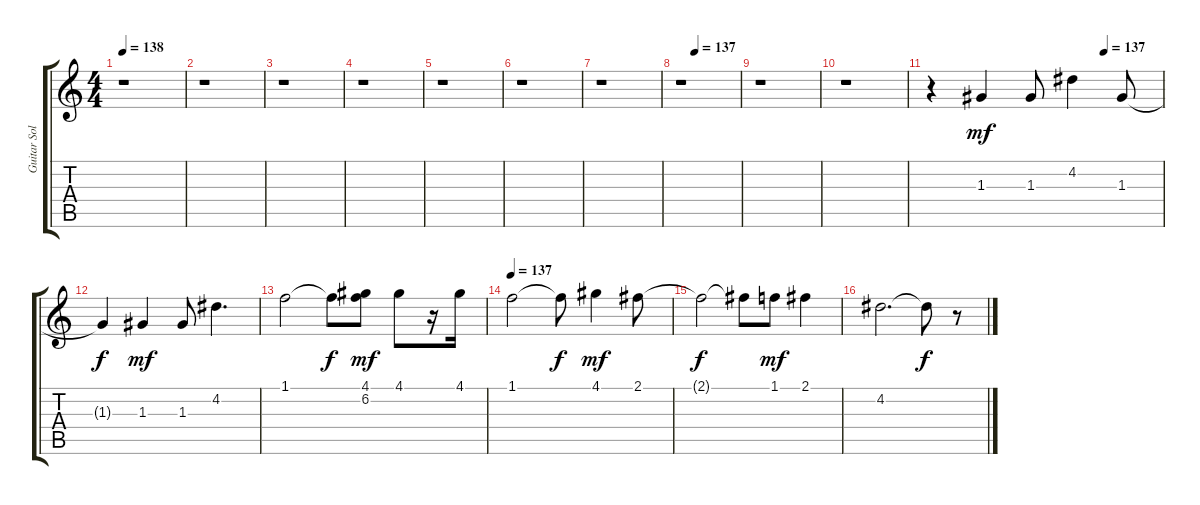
\track ("Guitar Solo R" "Guitar Sol") {instrument distortionguitar}
\staff {score tabs}
\tuning (E4 B3 G3 D3 A2 E2) {hide}
\ts (4 4)
\tempo 138
\clef g2
\ks c
r.1{dy mf} |
r.1 |
r.1 |
r.1 |
r.1 |
r.1 |
r.1 |
\tempo (137 0.25)
r.1 |
r.1 |
r.1 |
\tempo (137 0.75)
r.4 1.3.4 1.3.8 4.2.4 1.3.8 |
1.3{t}.4{dy f} 1.3.4{dy mf} 1.3.8 4.2.4{d} |
1.1.2 1.1{t}.8{dy f} (4.1 6.2).8{dy mf} 4.1.8 r.16 4.1.16 |
\tempo 137
1.1.2 1.1{t}.8{dy f} 4.1.4{dy mf} 2.1.8 |
2.1{t}.2{dy f} 2.1{t}.8 1.1.8{dy mf} 2.1.4 |
4.2.2{d} 4.2{t}.8{dy f} r.8
